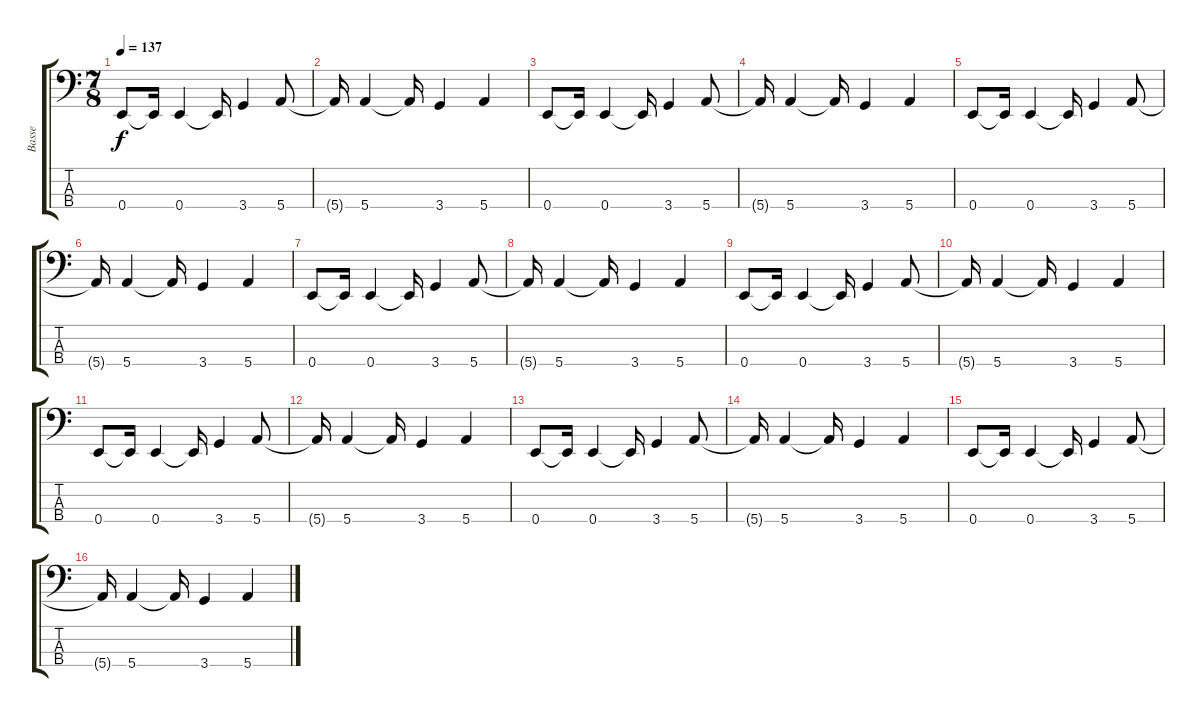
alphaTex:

\track ("Basse" "Basse") {instrument electricbassfinger}
\staff {score tabs}
\tuning (G2 D2 A1 E1) {hide}
\ts (7 8)
\tempo 137
\clef f4
\ks c
0.4.8{dy f} 0.4{t}.16 0.4.4 0.4{t}.16 3.4.4 5.4.8 |
5.4{t}.16 5.4.4 5.4{t}.16 3.4.4 5.4.4 |
0.4.8 0.4{t}.16 0.4.4 0.4{t}.16 3.4.4 5.4.8 |
5.4{t}.16 5.4.4 5.4{t}.16 3.4.4 5.4.4 |
0.4.8 0.4{t}.16 0.4.4 0.4{t}.16 3.4.4 5.4.8 |
5.4{t}.16 5.4.4 5.4{t}.16 3.4.4 5.4.4 |
0.4.8 0.4{t}.16 0.4.4 0.4{t}.16 3.4.4 5.4.8 |
5.4{t}.16 5.4.4 5.4{t}.16 3.4.4 5.4.4 |
0.4.8 0.4{t}.16 0.4.4 0.4{t}.16 3.4.4 5.4.8 |
5.4{t}.16 5.4.4 5.4{t}.16 3.4.4 5.4.4 |
0.4.8 0.4{t}.16 0.4.4 0.4{t}.16 3.4.4 5.4.8 |
5.4{t}.16 5.4.4 5.4{t}.16 3.4.4 5.4.4 |
0.4.8 0.4{t}.16 0.4.4 0.4{t}.16 3.4.4 5.4.8 |
5.4{t}.16 5.4.4 5.4{t}.16 3.4.4 5.4.4 |
0.4.8 0.4{t}.16 0.4.4 0.4{t}.16 3.4.4 5.4.8 |
5.4{t}.16 5.4.4 5.4{t}.16 3.4.4 5.4.4
